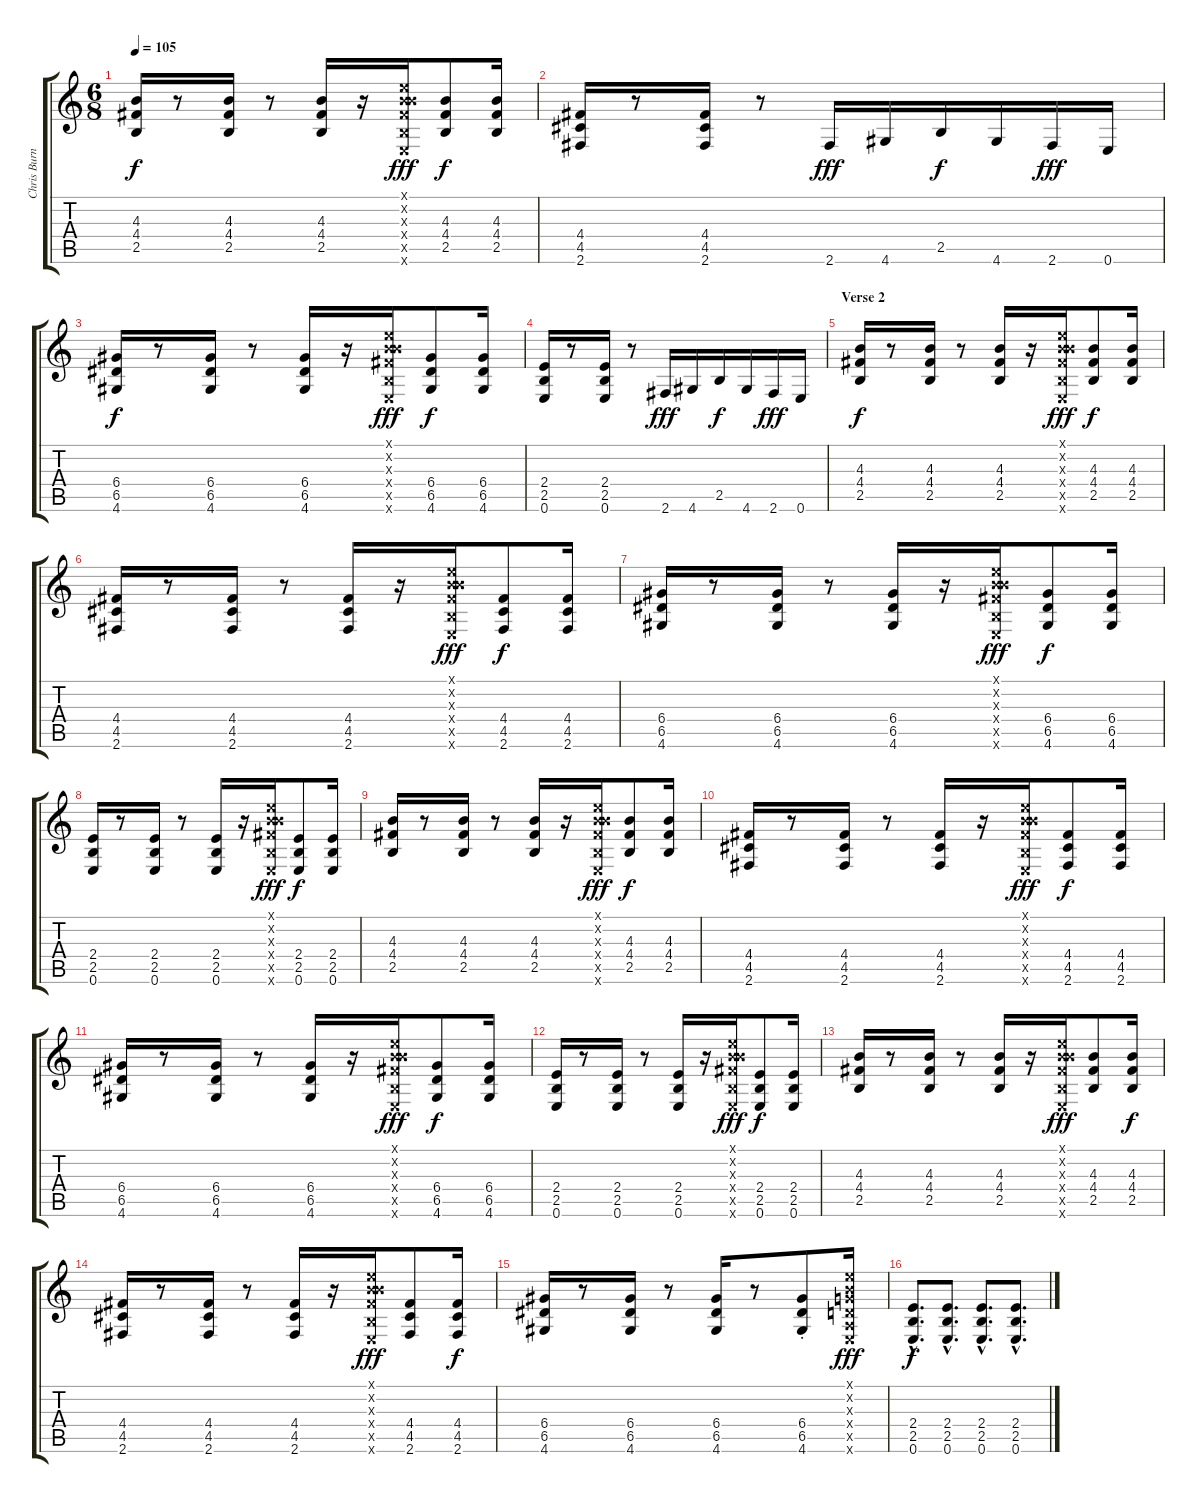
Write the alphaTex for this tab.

\track ("Chris Burney - Rythm Guitar" "Chris Burn") {instrument distortionguitar}
\staff {score tabs}
\tuning (E4 B3 G3 D3 A2 E2) {hide}
\ts (6 8)
\tempo 105
\clef g2
\ks c
(4.3 4.4 2.5).16{dy f} r.8 (4.3 4.4 2.5).16 r.8 (4.3 4.4 2.5).16 r.16 (0.1{x} 0.2{x} 4.3{x} 4.4{x} 2.5{x} 0.6{x}).16{dy fff} (4.3 4.4 2.5).8{dy f} (4.3 4.4 2.5).16 |
(4.4 4.5 2.6).16 r.8 (4.4 4.5 2.6).16 r.8 2.6.16{dy fff} 4.6.16 2.5.16{dy f} 4.6.16 2.6.16{dy fff} 0.6.16 |
(6.4 6.5 4.6).16{dy f} r.8 (6.4 6.5 4.6).16 r.8 (6.4 6.5 4.6).16 r.16 (0.1{x} 0.2{x} 4.3{x} 4.4{x} 2.5{x} 0.6{x}).16{dy fff} (6.4 6.5 4.6).8{dy f} (6.4 6.5 4.6).16 |
(2.4 2.5 0.6).16 r.8 (2.4 2.5 0.6).16 r.8 2.6.16{dy fff} 4.6.16 2.5.16{dy f} 4.6.16 2.6.16{dy fff} 0.6.16 |
\section ("" "Verse 2")
(4.3 4.4 2.5).16{dy f} r.8 (4.3 4.4 2.5).16 r.8 (4.3 4.4 2.5).16 r.16 (0.1{x} 0.2{x} 4.3{x} 4.4{x} 2.5{x} 0.6{x}).16{dy fff} (4.3 4.4 2.5).8{dy f} (4.3 4.4 2.5).16 |
(4.4 4.5 2.6).16 r.8 (4.4 4.5 2.6).16 r.8 (4.4 4.5 2.6).16 r.16 (0.1{x} 0.2{x} 4.3{x} 4.4{x} 2.5{x} 0.6{x}).16{dy fff} (4.4 4.5 2.6).8{dy f} (4.4 4.5 2.6).16 |
(6.4 6.5 4.6).16 r.8 (6.4 6.5 4.6).16 r.8 (6.4 6.5 4.6).16 r.16 (0.1{x} 0.2{x} 4.3{x} 4.4{x} 2.5{x} 0.6{x}).16{dy fff} (6.4 6.5 4.6).8{dy f} (6.4 6.5 4.6).16 |
(2.4 2.5 0.6).16 r.8 (2.4 2.5 0.6).16 r.8 (2.4 2.5 0.6).16 r.16 (0.1{x} 0.2{x} 4.3{x} 4.4{x} 2.5{x} 0.6{x}).16{dy fff} (2.4 2.5 0.6).8{dy f} (2.4 2.5 0.6).16 |
(4.3 4.4 2.5).16 r.8 (4.3 4.4 2.5).16 r.8 (4.3 4.4 2.5).16 r.16 (0.1{x} 0.2{x} 4.3{x} 4.4{x} 2.5{x} 0.6{x}).16{dy fff} (4.3 4.4 2.5).8{dy f} (4.3 4.4 2.5).16 |
(4.4 4.5 2.6).16 r.8 (4.4 4.5 2.6).16 r.8 (4.4 4.5 2.6).16 r.16 (0.1{x} 0.2{x} 4.3{x} 4.4{x} 2.5{x} 0.6{x}).16{dy fff} (4.4 4.5 2.6).8{dy f} (4.4 4.5 2.6).16 |
(6.4 6.5 4.6).16 r.8 (6.4 6.5 4.6).16 r.8 (6.4 6.5 4.6).16 r.16 (0.1{x} 0.2{x} 4.3{x} 4.4{x} 2.5{x} 0.6{x}).16{dy fff} (6.4 6.5 4.6).8{dy f} (6.4 6.5 4.6).16 |
(2.4 2.5 0.6).16 r.8 (2.4 2.5 0.6).16 r.8 (2.4 2.5 0.6).16 r.16 (0.1{x} 0.2{x} 4.3{x} 4.4{x} 2.5{x} 0.6{x}).16{dy fff} (2.4 2.5 0.6).8{dy f} (2.4 2.5 0.6).16 |
(4.3 4.4 2.5).16 r.8 (4.3 4.4 2.5).16 r.8 (4.3 4.4 2.5).16 r.16 (0.1{x} 0.2{x} 4.3{x} 4.4{x} 2.5{x} 0.6{x}).16{dy fff} (4.3 4.4 2.5).8 (4.3 4.4 2.5).16{dy f} |
(4.4 4.5 2.6).16 r.8 (4.4 4.5 2.6).16 r.8 (4.4 4.5 2.6).16 r.16 (0.1{x} 0.2{x} 4.3{x} 4.4{x} 2.5{x} 0.6{x}).16{dy fff} (4.4 4.5 2.6).8 (4.4 4.5 2.6).16{dy f} |
(6.4 6.5 4.6).16 r.8 (6.4 6.5 4.6).16 r.8 (6.4 6.5 4.6).16 r.8 (6.4{st} 6.5{st} 4.6{st}).8 (0.1{x} 0.2{x} 0.3{x} 0.4{x} 0.5{x} 0.6{x}).16{dy fff} |
(2.4{hac} 2.5{hac} 0.6{hac}).8{d dy f} (2.4{hac} 2.5{hac} 0.6{hac}).8{d} (2.4{hac} 2.5{hac} 0.6{hac}).8{d} (2.4{hac} 2.5{hac} 0.6{hac}).8{d}
